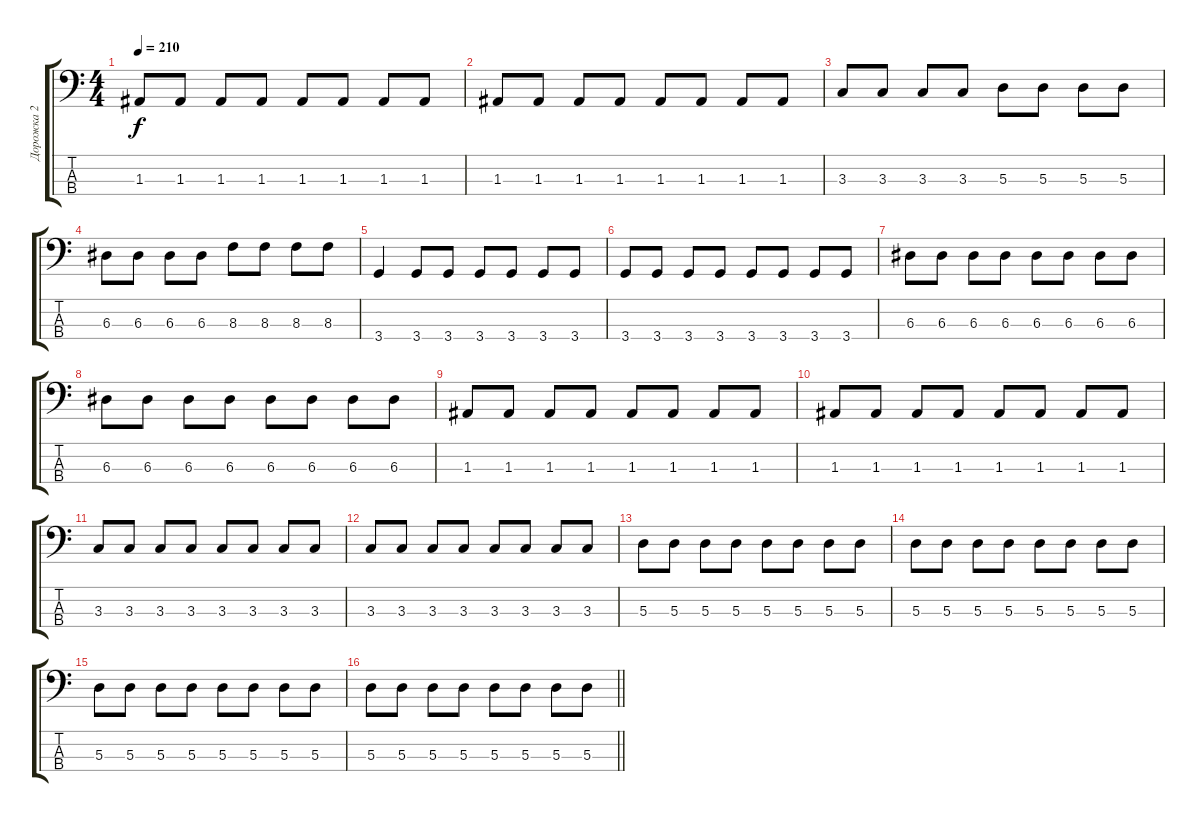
\track ("Дорожка 2" "Дорожка 2") {instrument electricbassfinger}
\staff {score tabs}
\tuning (G2 D2 A1 E1) {hide}
\ts (4 4)
\tempo 210
\clef f4
\ks c
1.3.8{dy f} 1.3.8 1.3.8 1.3.8 1.3.8 1.3.8 1.3.8 1.3.8 |
1.3.8 1.3.8 1.3.8 1.3.8 1.3.8 1.3.8 1.3.8 1.3.8 |
3.3.8 3.3.8 3.3.8 3.3.8 5.3.8 5.3.8 5.3.8 5.3.8 |
6.3.8 6.3.8 6.3.8 6.3.8 8.3.8 8.3.8 8.3.8 8.3.8 |
3.4.4 3.4.8 3.4.8 3.4.8 3.4.8 3.4.8 3.4.8 |
3.4.8 3.4.8 3.4.8 3.4.8 3.4.8 3.4.8 3.4.8 3.4.8 |
6.3.8 6.3.8 6.3.8 6.3.8 6.3.8 6.3.8 6.3.8 6.3.8 |
6.3.8 6.3.8 6.3.8 6.3.8 6.3.8 6.3.8 6.3.8 6.3.8 |
1.3.8 1.3.8 1.3.8 1.3.8 1.3.8 1.3.8 1.3.8 1.3.8 |
1.3.8 1.3.8 1.3.8 1.3.8 1.3.8 1.3.8 1.3.8 1.3.8 |
3.3.8 3.3.8 3.3.8 3.3.8 3.3.8 3.3.8 3.3.8 3.3.8 |
3.3.8 3.3.8 3.3.8 3.3.8 3.3.8 3.3.8 3.3.8 3.3.8 |
5.3.8 5.3.8 5.3.8 5.3.8 5.3.8 5.3.8 5.3.8 5.3.8 |
5.3.8 5.3.8 5.3.8 5.3.8 5.3.8 5.3.8 5.3.8 5.3.8 |
5.3.8 5.3.8 5.3.8 5.3.8 5.3.8 5.3.8 5.3.8 5.3.8 |
\barLineRight lightlight
5.3.8 5.3.8 5.3.8 5.3.8 5.3.8 5.3.8 5.3.8 5.3.8
